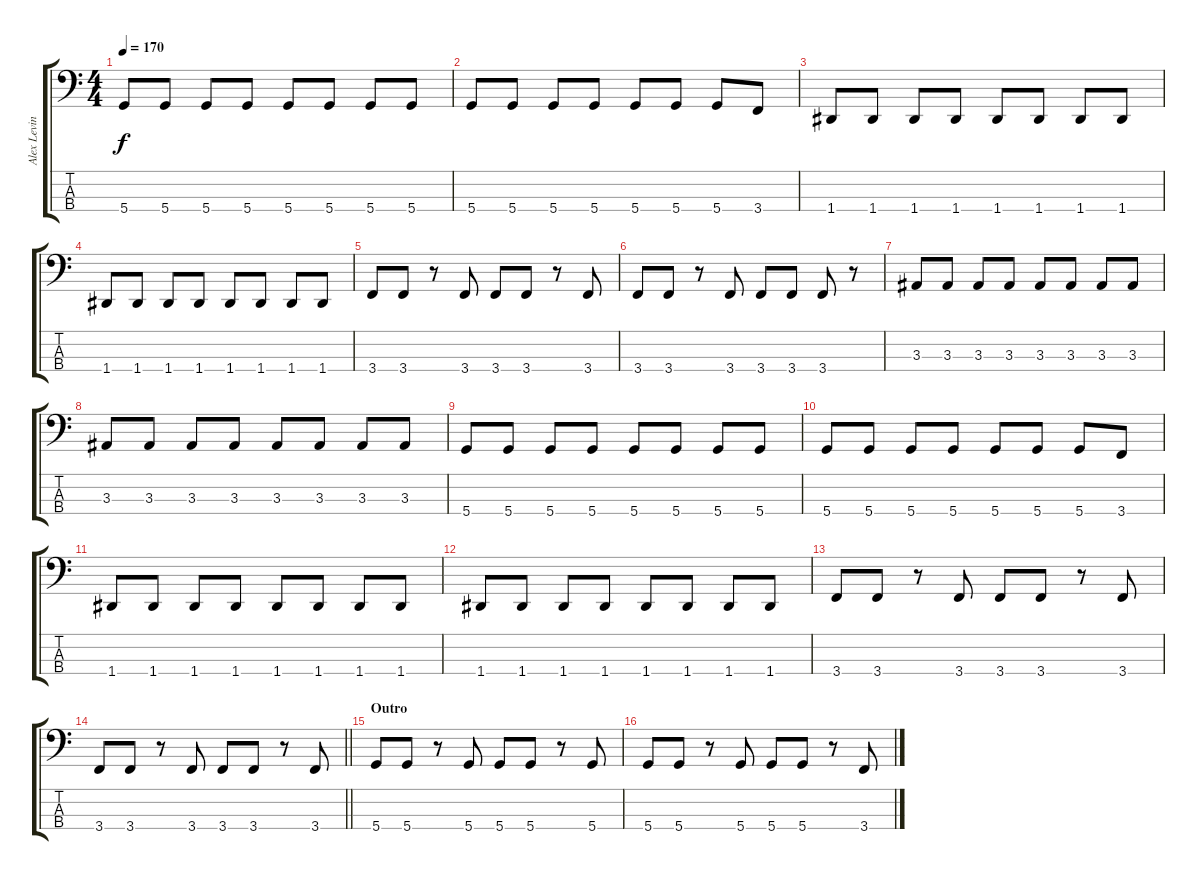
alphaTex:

\track ("Alex Levine" "Alex Levin") {instrument electricbasspick}
\staff {score tabs}
\tuning (F2 C2 G1 D1) {hide}
\ts (4 4)
\tempo 170
\clef f4
\ks c
5.4.8{dy f} 5.4.8 5.4.8 5.4.8 5.4.8 5.4.8 5.4.8 5.4.8 |
5.4.8 5.4.8 5.4.8 5.4.8 5.4.8 5.4.8 5.4.8 3.4.8 |
1.4.8 1.4.8 1.4.8 1.4.8 1.4.8 1.4.8 1.4.8 1.4.8 |
1.4.8 1.4.8 1.4.8 1.4.8 1.4.8 1.4.8 1.4.8 1.4.8 |
3.4.8 3.4.8 r.8 3.4.8 3.4.8 3.4.8 r.8 3.4.8 |
3.4.8 3.4.8 r.8 3.4.8 3.4.8 3.4.8 3.4.8 r.8 |
3.3.8 3.3.8 3.3.8 3.3.8 3.3.8 3.3.8 3.3.8 3.3.8 |
3.3.8 3.3.8 3.3.8 3.3.8 3.3.8 3.3.8 3.3.8 3.3.8 |
5.4.8 5.4.8 5.4.8 5.4.8 5.4.8 5.4.8 5.4.8 5.4.8 |
5.4.8 5.4.8 5.4.8 5.4.8 5.4.8 5.4.8 5.4.8 3.4.8 |
1.4.8 1.4.8 1.4.8 1.4.8 1.4.8 1.4.8 1.4.8 1.4.8 |
1.4.8 1.4.8 1.4.8 1.4.8 1.4.8 1.4.8 1.4.8 1.4.8 |
3.4.8 3.4.8 r.8 3.4.8 3.4.8 3.4.8 r.8 3.4.8 |
\barLineRight lightlight
3.4.8 3.4.8 r.8 3.4.8 3.4.8 3.4.8 r.8 3.4.8 |
\section ("" "Outro")
5.4.8 5.4.8 r.8 5.4.8 5.4.8 5.4.8 r.8 5.4.8 |
5.4.8 5.4.8 r.8 5.4.8 5.4.8 5.4.8 r.8 3.4.8
